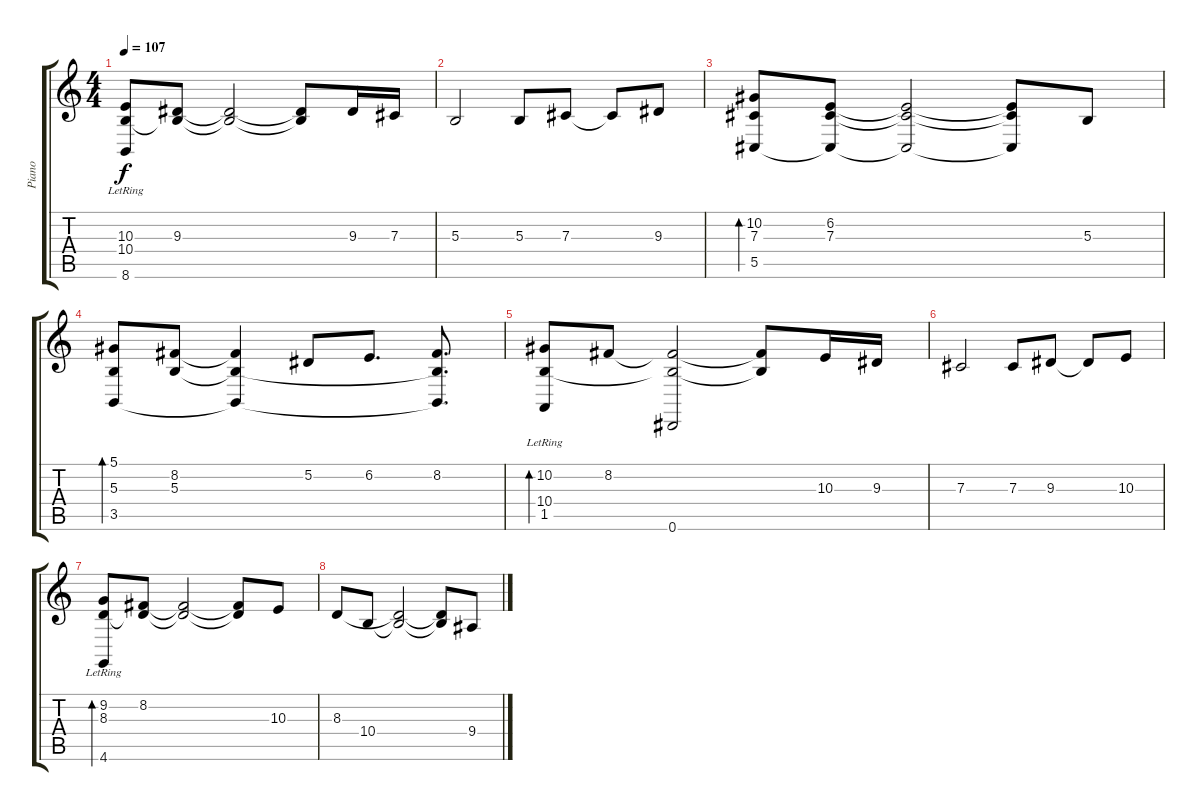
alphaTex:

\track ("Piano" "Piano") {instrument acousticgrandpiano}
\staff {score tabs}
\tuning (Eb4 Bb3 Gb3 Db3 Ab2 Eb2) {hide}
\ts (4 4)
\tempo 107
\clef g2
\ks c
(10.3 10.4{lr} 8.6{lr}).8{dy f} (9.3 10.4{t}).8 (9.3{t} 10.4{t}).2 (9.3{t} 10.4{t}).8 9.3.16 7.3.16 |
5.3.2 5.3.8 7.3.8 7.3{t}.8 9.3.8 |
(10.2 7.3 5.5).8{bd 60} (6.2 7.3 5.5{t}).8 (6.2{t} 7.3{t} 5.5{t}).2 (6.2{t} 7.3{t} 5.5{t}).8 5.3.8 |
(5.1 5.3 3.5).8{bd 60} (8.2 5.3).8 (8.2{t} 5.3{t} 3.5{t}).4 5.2.8 6.2.8{d} (8.2 5.3{t} 3.5{t}).8{d} |
(10.2 10.4 1.5{lr}).8{bd 60} 8.2.8 (8.2{t} 10.4{t} 0.6).2 (8.2{t} 10.4{t}).8 10.3.16 9.3.16 |
7.3.2 7.3.8 9.3.8 9.3{t}.8 10.3.8 |
(9.2 8.3 4.6{lr}).8{bd 60} (8.2 8.3{t}).8 (8.2{t} 8.3{t}).2 (8.2{t} 8.3{t}).8 10.3.8 |
8.3.8 10.4.8 (8.3{t} 10.4{t}).2 (8.3{t} 10.4{t}).8 9.4.8
